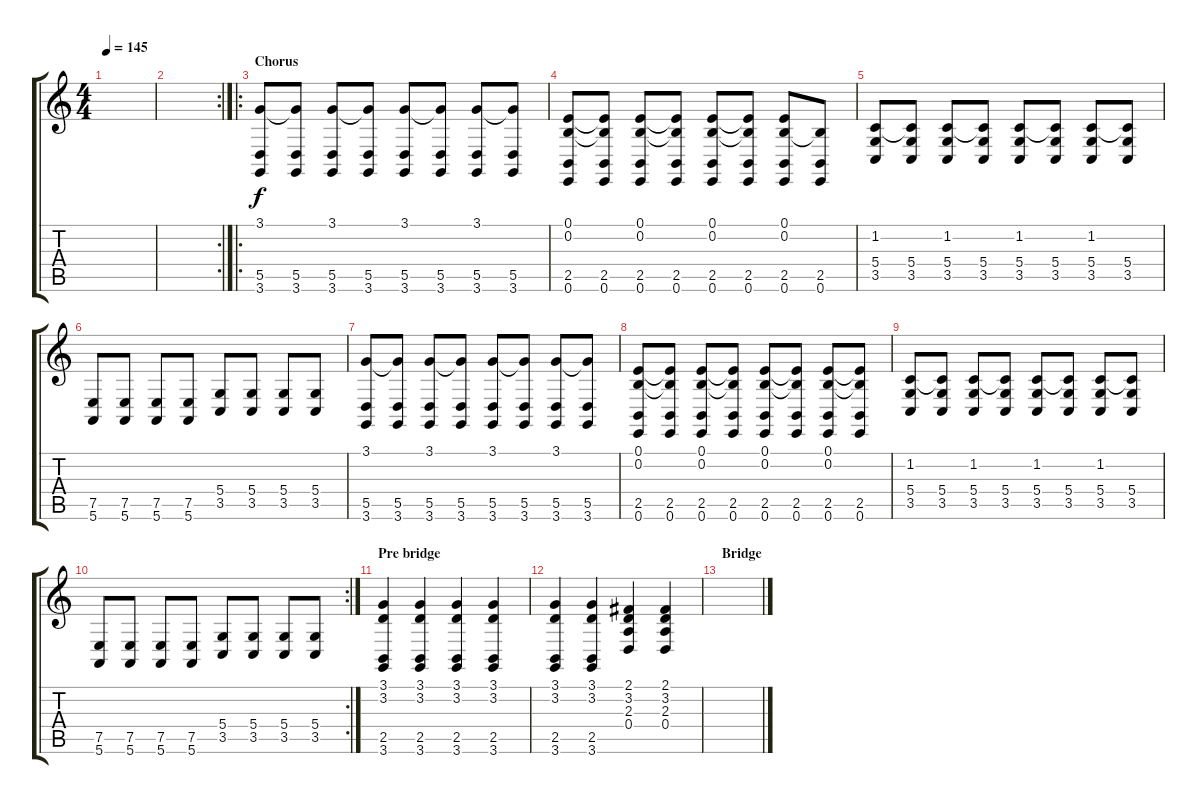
\track "" {instrument synthbrass1}
\staff {score tabs}
\tuning (E4 B3 G3 D3 A2 E2) {hide}
\ts (4 4)
\tempo 145
\clef g2
\ks c
|
\rc 2
|
\ro
\section ("" "Chorus")
(3.1 5.5 3.6).8{instrument synthbrass1} (3.1{t} 5.5 3.6).8 (3.1 5.5 3.6).8 (3.1{t} 5.5 3.6).8 (3.1 5.5 3.6).8 (3.1{t} 5.5 3.6).8 (3.1 5.5 3.6).8 (3.1{t} 5.5 3.6).8 |
(0.1 0.2 2.5 0.6).8 (0.1{t} 0.2{t} 2.5 0.6).8 (0.1 0.2 2.5 0.6).8 (0.1{t} 0.2{t} 2.5 0.6).8 (0.1 0.2 2.5 0.6).8 (0.1{t} 0.2{t} 2.5 0.6).8 (0.1 0.2 2.5 0.6).8 (0.2{t} 2.5 0.6).8 |
(1.2 5.4 3.5).8 (1.2{t} 5.4 3.5).8 (1.2 5.4 3.5).8 (1.2{t} 5.4 3.5).8 (1.2 5.4 3.5).8 (1.2{t} 5.4 3.5).8 (1.2 5.4 3.5).8 (1.2{t} 5.4 3.5).8 |
(7.5 5.6).8 (7.5 5.6).8 (7.5 5.6).8 (7.5 5.6).8 (5.4 3.5).8 (5.4 3.5).8 (5.4 3.5).8 (5.4 3.5).8 |
(3.1 5.5 3.6).8 (3.1{t} 5.5 3.6).8 (3.1 5.5 3.6).8 (3.1{t} 5.5 3.6).8 (3.1 5.5 3.6).8 (3.1{t} 5.5 3.6).8 (3.1 5.5 3.6).8 (3.1{t} 5.5 3.6).8 |
(0.1 0.2 2.5 0.6).8 (0.1{t} 0.2{t} 2.5 0.6).8 (0.1 0.2 2.5 0.6).8 (0.1{t} 0.2{t} 2.5 0.6).8 (0.1 0.2 2.5 0.6).8 (0.1{t} 0.2{t} 2.5 0.6).8 (0.1 0.2 2.5 0.6).8 (0.1{t} 0.2{t} 2.5 0.6).8 |
(1.2 5.4 3.5).8 (1.2{t} 5.4 3.5).8 (1.2 5.4 3.5).8 (1.2{t} 5.4 3.5).8 (1.2 5.4 3.5).8 (1.2{t} 5.4 3.5).8 (1.2 5.4 3.5).8 (1.2{t} 5.4 3.5).8 |
\rc 2
(7.5 5.6).8 (7.5 5.6).8 (7.5 5.6).8 (7.5 5.6).8 (5.4 3.5).8 (5.4 3.5).8 (5.4 3.5).8 (5.4 3.5).8 |
\section ("" "Pre bridge")
(3.1 3.2 2.5 3.6).4 (3.1 3.2 2.5 3.6).4 (3.1 3.2 2.5 3.6).4 (3.1 3.2 2.5 3.6).4 |
(3.1 3.2 2.5 3.6).4 (3.1 3.2 2.5 3.6).4 (2.1 3.2 2.3 0.4).4 (2.1 3.2 2.3 0.4).4 |
\section ("" "Bridge")
